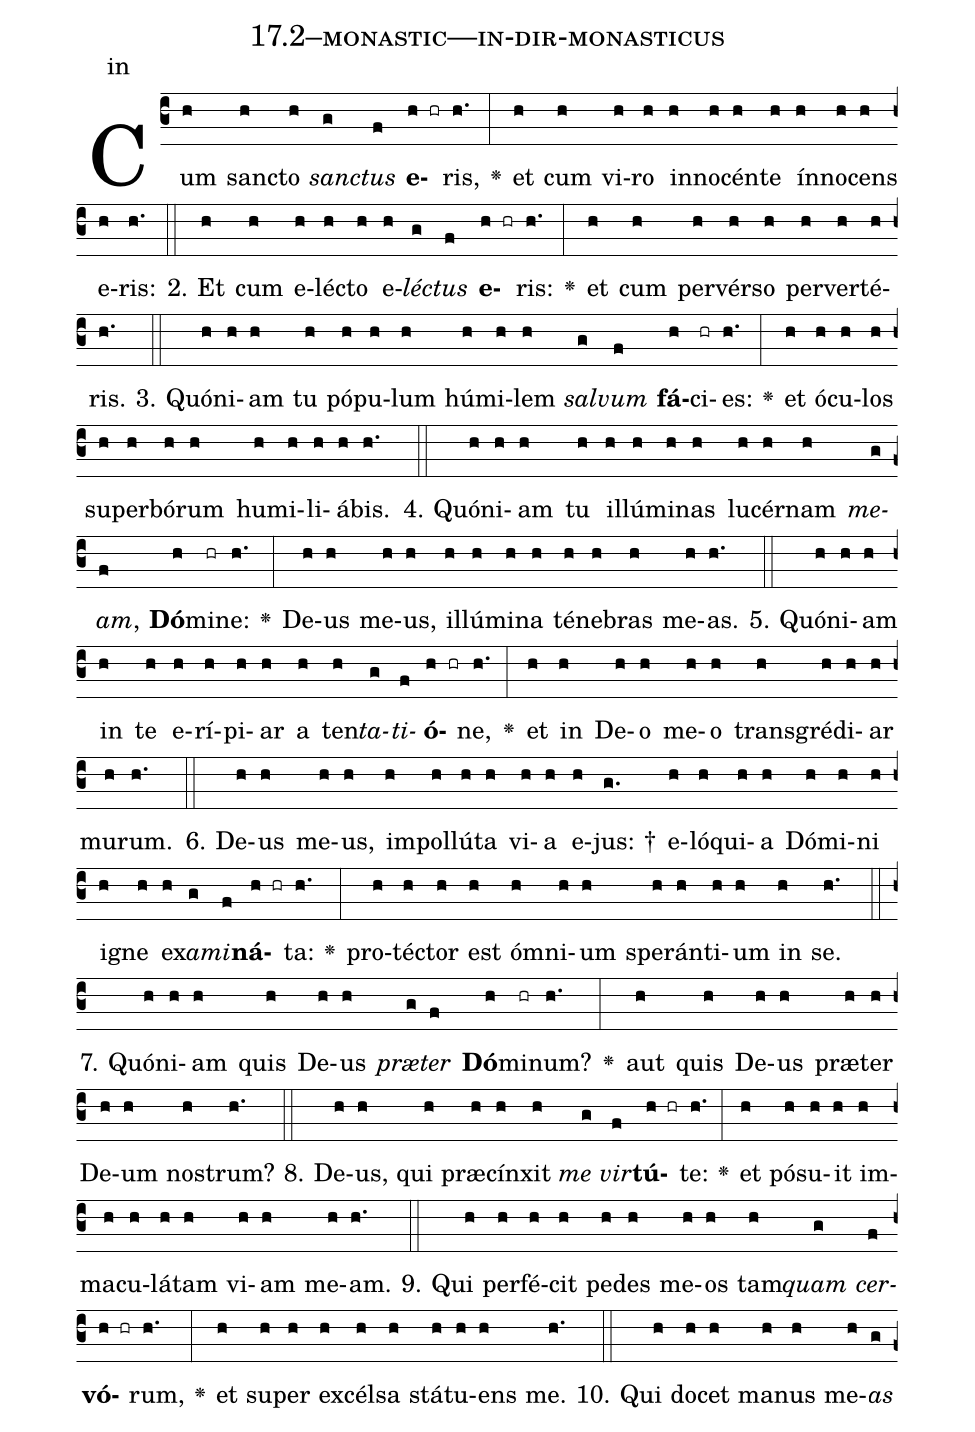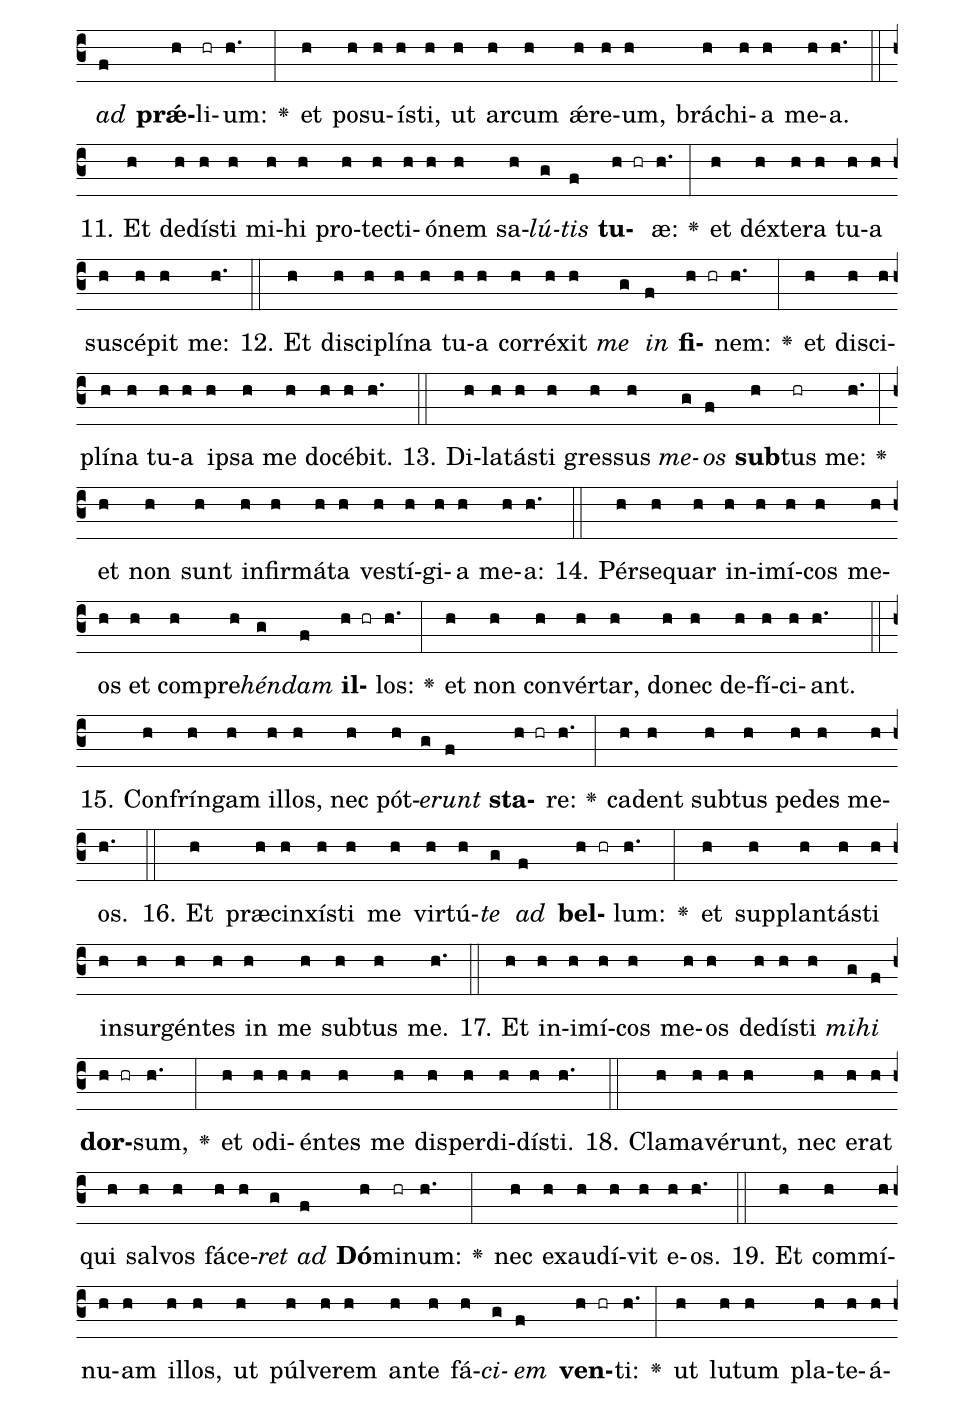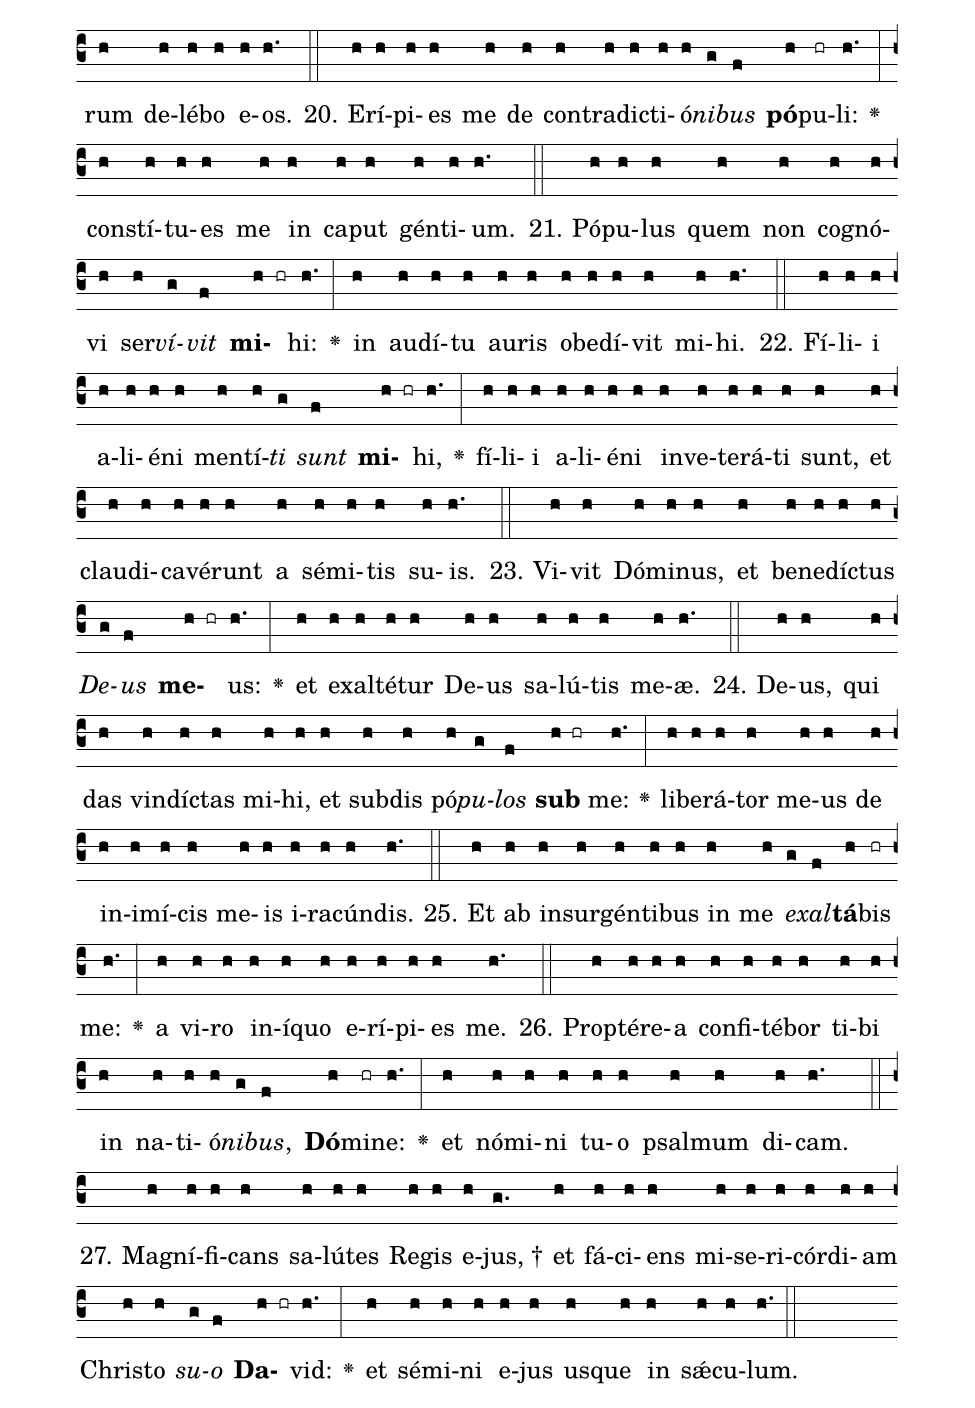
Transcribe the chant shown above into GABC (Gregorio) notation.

name: 17.2--monastic---in-dir-monasticus;
annotation: in;
%%
(c3)Cum(h) sanc(h)to(h) <i>sanc</i>(g)<i>tus</i>(f) <b>e</b>(h hr)ris,(h.) <v>\greheightstar</v>(:) et(h) cum(h) vi(h)ro(h) in(h)no(h)cén(h)te(h) ín(h)no(h)cens(h) e(h)ris:(h.) (::)
2. Et(h) cum(h) e(h)léc(h)to(h) e(h)<i>léc</i>(g)<i>tus</i>(f) <b>e</b>(h hr)ris:(h.) <v>\greheightstar</v>(:) et(h) cum(h) per(h)vér(h)so(h) per(h)ver(h)té(h)ris.(h.) (::)
3. Quón(h)i(h)am(h) tu(h) pó(h)pu(h)lum(h) hú(h)mi(h)lem(h) <i>sal</i>(g)<i>vum</i>(f) <b>fá</b>(h)ci(hr)es:(h.) <v>\greheightstar</v>(:) et(h) ó(h)cu(h)los(h) su(h)per(h)bó(h)rum(h) hu(h)mi(h)li(h)á(h)bis.(h.) (::)
4. Quón(h)i(h)am(h) tu(h) il(h)lú(h)mi(h)nas(h) lu(h)cér(h)nam(h) <i>me</i>(g)<i>am</i>,(f) <b>Dó</b>(h)mi(hr)ne:(h.) <v>\greheightstar</v>(:) De(h)us(h) me(h)us,(h) il(h)lú(h)mi(h)na(h) té(h)ne(h)bras(h) me(h)as.(h.) (::)
5. Quón(h)i(h)am(h) in(h) te(h) e(h)rí(h)pi(h)ar(h) a(h) ten(h)<i>ta</i>(g)<i>ti</i>(f)<b>ó</b>(h hr)ne,(h.) <v>\greheightstar</v>(:) et(h) in(h) De(h)o(h) me(h)o(h) trans(h)gré(h)di(h)ar(h) mu(h)rum.(h.) (::)
6. De(h)us(h) me(h)us,(h) im(h)pol(h)lú(h)ta(h) vi(h)a(h) e(h)jus: †(g.) e(h)ló(h)qui(h)a(h) Dó(h)mi(h)ni(h) i(h)gne(h) ex(h)<i>a</i>(g)<i>mi</i>(f)<b>ná</b>(h hr)ta:(h.) <v>\greheightstar</v>(:) pro(h)téc(h)tor(h) est(h) óm(h)ni(h)um(h) spe(h)rán(h)ti(h)um(h) in(h) se.(h.) (::)
7. Quón(h)i(h)am(h) quis(h) De(h)us(h) <i>præ</i>(g)<i>ter</i>(f) <b>Dó</b>(h)mi(hr)num?(h.) <v>\greheightstar</v>(:) aut(h) quis(h) De(h)us(h) præ(h)ter(h) De(h)um(h) nos(h)trum?(h.) (::)
8. De(h)us,(h) qui(h) præ(h)cín(h)xit(h) <i>me</i>(g) <i>vir</i>(f)<b>tú</b>(h hr)te:(h.) <v>\greheightstar</v>(:) et(h) pó(h)su(h)it(h) im(h)ma(h)cu(h)lá(h)tam(h) vi(h)am(h) me(h)am.(h.) (::)
9. Qui(h) per(h)fé(h)cit(h) pe(h)des(h) me(h)os(h) tam(h)<i>quam</i>(g) <i>cer</i>(f)<b>vó</b>(h hr)rum,(h.) <v>\greheightstar</v>(:) et(h) su(h)per(h) ex(h)cél(h)sa(h) stá(h)tu(h)ens(h) me.(h.) (::)
10. Qui(h) do(h)cet(h) ma(h)nus(h) me(h)<i>as</i>(g) <i>ad</i>(f) <b>prǽ</b>(h)li(hr)um:(h.) <v>\greheightstar</v>(:) et(h) po(h)su(h)ís(h)ti,(h) ut(h) ar(h)cum(h) ǽ(h)re(h)um,(h) brá(h)chi(h)a(h) me(h)a.(h.) (::)
11. Et(h) de(h)dís(h)ti(h) mi(h)hi(h) pro(h)tec(h)ti(h)ó(h)nem(h) sa(h)<i>lú</i>(g)<i>tis</i>(f) <b>tu</b>(h hr)æ:(h.) <v>\greheightstar</v>(:) et(h) déx(h)te(h)ra(h) tu(h)a(h) su(h)scé(h)pit(h) me:(h.) (::)
12. Et(h) di(h)sci(h)plí(h)na(h) tu(h)a(h) cor(h)ré(h)xit(h) <i>me</i>(g) <i>in</i>(f) <b>fi</b>(h hr)nem:(h.) <v>\greheightstar</v>(:) et(h) di(h)sci(h)plí(h)na(h) tu(h)a(h) ip(h)sa(h) me(h) do(h)cé(h)bit.(h.) (::)
13. Di(h)la(h)tás(h)ti(h) gres(h)sus(h) <i>me</i>(g)<i>os</i>(f) <b>sub</b>(h)tus(hr) me:(h.) <v>\greheightstar</v>(:) et(h) non(h) sunt(h) in(h)fir(h)má(h)ta(h) ves(h)tí(h)gi(h)a(h) me(h)a:(h.) (::)
14. Pér(h)se(h)quar(h) in(h)i(h)mí(h)cos(h) me(h)os(h) et(h) com(h)pre(h)<i>hén</i>(g)<i>dam</i>(f) <b>il</b>(h hr)los:(h.) <v>\greheightstar</v>(:) et(h) non(h) con(h)vér(h)tar,(h) do(h)nec(h) de(h)fí(h)ci(h)ant.(h.) (::)
15. Con(h)frín(h)gam(h) il(h)los,(h) nec(h) pót(h)<i>e</i>(g)<i>runt</i>(f) <b>sta</b>(h hr)re:(h.) <v>\greheightstar</v>(:) ca(h)dent(h) sub(h)tus(h) pe(h)des(h) me(h)os.(h.) (::)
16. Et(h) præ(h)cin(h)xís(h)ti(h) me(h) vir(h)tú(h)<i>te</i>(g) <i>ad</i>(f) <b>bel</b>(h hr)lum:(h.) <v>\greheightstar</v>(:) et(h) sup(h)plan(h)tás(h)ti(h) in(h)sur(h)gén(h)tes(h) in(h) me(h) sub(h)tus(h) me.(h.) (::)
17. Et(h) in(h)i(h)mí(h)cos(h) me(h)os(h) de(h)dís(h)ti(h) <i>mi</i>(g)<i>hi</i>(f) <b>dor</b>(h hr)sum,(h.) <v>\greheightstar</v>(:) et(h) o(h)di(h)én(h)tes(h) me(h) dis(h)per(h)di(h)dís(h)ti.(h.) (::)
18. Cla(h)ma(h)vé(h)runt,(h) nec(h) e(h)rat(h) qui(h) sal(h)vos(h) fá(h)ce(h)<i>ret</i>(g) <i>ad</i>(f) <b>Dó</b>(h)mi(hr)num:(h.) <v>\greheightstar</v>(:) nec(h) ex(h)au(h)dí(h)vit(h) e(h)os.(h.) (::)
19. Et(h) com(h)mí(h)nu(h)am(h) il(h)los,(h) ut(h) púl(h)ve(h)rem(h) an(h)te(h) fá(h)<i>ci</i>(g)<i>em</i>(f) <b>ven</b>(h hr)ti:(h.) <v>\greheightstar</v>(:) ut(h) lu(h)tum(h) pla(h)te(h)á(h)rum(h) de(h)lé(h)bo(h) e(h)os.(h.) (::)
20. E(h)rí(h)pi(h)es(h) me(h) de(h) con(h)tra(h)dic(h)ti(h)ó(h)<i>ni</i>(g)<i>bus</i>(f) <b>pó</b>(h)pu(hr)li:(h.) <v>\greheightstar</v>(:) con(h)stí(h)tu(h)es(h) me(h) in(h) ca(h)put(h) gén(h)ti(h)um.(h.) (::)
21. Pó(h)pu(h)lus(h) quem(h) non(h) co(h)gnó(h)vi(h) ser(h)<i>ví</i>(g)<i>vit</i>(f) <b>mi</b>(h hr)hi:(h.) <v>\greheightstar</v>(:) in(h) au(h)dí(h)tu(h) au(h)ris(h) ob(h)e(h)dí(h)vit(h) mi(h)hi.(h.) (::)
22. Fí(h)li(h)i(h) a(h)li(h)é(h)ni(h) men(h)tí(h)<i>ti</i>(g) <i>sunt</i>(f) <b>mi</b>(h hr)hi,(h.) <v>\greheightstar</v>(:) fí(h)li(h)i(h) a(h)li(h)é(h)ni(h) in(h)ve(h)te(h)rá(h)ti(h) sunt,(h) et(h) clau(h)di(h)ca(h)vé(h)runt(h) a(h) sé(h)mi(h)tis(h) su(h)is.(h.) (::)
23. Vi(h)vit(h) Dó(h)mi(h)nus,(h) et(h) be(h)ne(h)díc(h)tus(h) <i>De</i>(g)<i>us</i>(f) <b>me</b>(h hr)us:(h.) <v>\greheightstar</v>(:) et(h) ex(h)al(h)té(h)tur(h) De(h)us(h) sa(h)lú(h)tis(h) me(h)æ.(h.) (::)
24. De(h)us,(h) qui(h) das(h) vin(h)díc(h)tas(h) mi(h)hi,(h) et(h) sub(h)dis(h) pó(h)<i>pu</i>(g)<i>los</i>(f) <b>sub</b>(h hr) me:(h.) <v>\greheightstar</v>(:) li(h)be(h)rá(h)tor(h) me(h)us(h) de(h) in(h)i(h)mí(h)cis(h) me(h)is(h) i(h)ra(h)cún(h)dis.(h.) (::)
25. Et(h) ab(h) in(h)sur(h)gén(h)ti(h)bus(h) in(h) me(h) <i>ex</i>(g)<i>al</i>(f)<b>tá</b>(h)bis(hr) me:(h.) <v>\greheightstar</v>(:) a(h) vi(h)ro(h) in(h)í(h)quo(h) e(h)rí(h)pi(h)es(h) me.(h.) (::)
26. Prop(h)tér(h)e(h)a(h) con(h)fi(h)té(h)bor(h) ti(h)bi(h) in(h) na(h)ti(h)ó(h)<i>ni</i>(g)<i>bus</i>,(f) <b>Dó</b>(h)mi(hr)ne:(h.) <v>\greheightstar</v>(:) et(h) nó(h)mi(h)ni(h) tu(h)o(h) psal(h)mum(h) di(h)cam.(h.) (::)
27. Ma(h)gní(h)fi(h)cans(h) sa(h)lú(h)tes(h) Re(h)gis(h) e(h)jus, †(g.) et(h) fá(h)ci(h)ens(h) mi(h)se(h)ri(h)cór(h)di(h)am(h) Chris(h)to(h) <i>su</i>(g)<i>o</i>(f) <b>Da</b>(h hr)vid:(h.) <v>\greheightstar</v>(:) et(h) sé(h)mi(h)ni(h) e(h)jus(h) us(h)que(h) in(h) sǽ(h)cu(h)lum.(h.) (::)
